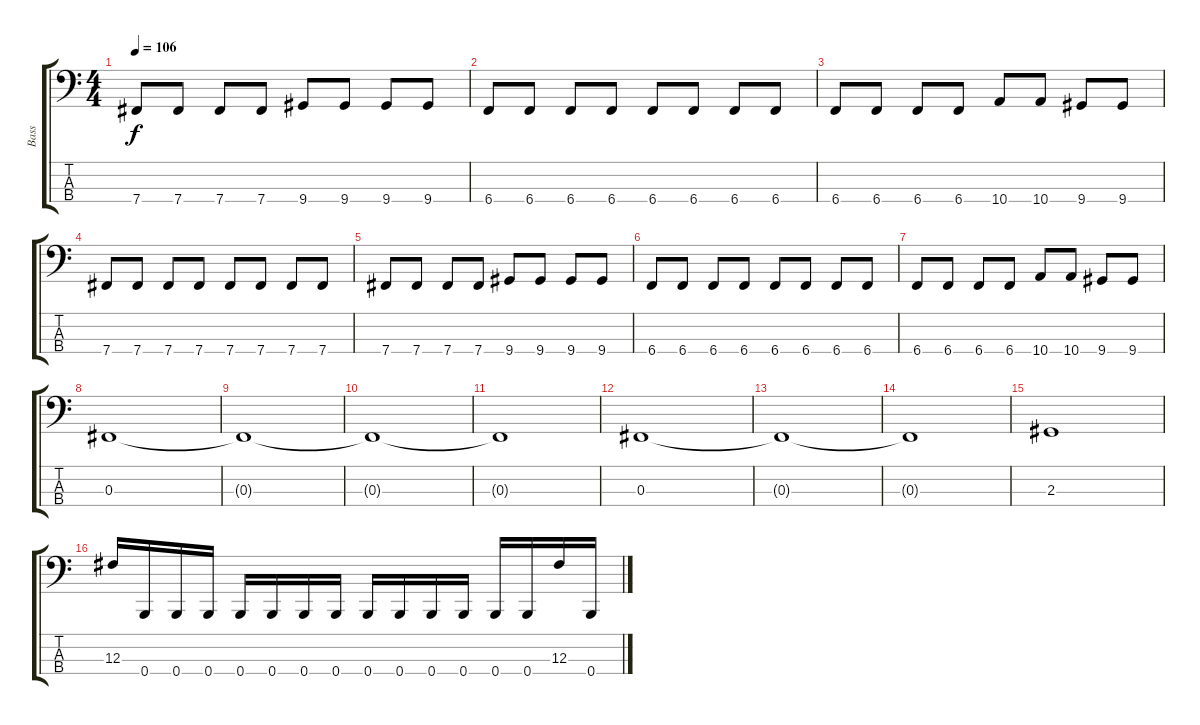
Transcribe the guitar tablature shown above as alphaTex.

\track ("Bass" "Bass") {instrument electricbasspick}
\staff {score tabs}
\tuning (E2 B1 Gb1 B0) {hide}
\ts (4 4)
\tempo 106
\clef f4
\ks c
7.4.8{dy f} 7.4.8 7.4.8 7.4.8 9.4.8 9.4.8 9.4.8 9.4.8 |
6.4.8 6.4.8 6.4.8 6.4.8 6.4.8 6.4.8 6.4.8 6.4.8 |
6.4.8 6.4.8 6.4.8 6.4.8 10.4.8 10.4.8 9.4.8 9.4.8 |
7.4.8 7.4.8 7.4.8 7.4.8 7.4.8 7.4.8 7.4.8 7.4.8 |
7.4.8 7.4.8 7.4.8 7.4.8 9.4.8 9.4.8 9.4.8 9.4.8 |
6.4.8 6.4.8 6.4.8 6.4.8 6.4.8 6.4.8 6.4.8 6.4.8 |
6.4.8 6.4.8 6.4.8 6.4.8 10.4.8 10.4.8 9.4.8 9.4.8 |
0.3.1 |
0.3{t}.1 |
0.3{t}.1 |
0.3{t}.1 |
0.3.1 |
0.3{t}.1 |
0.3{t}.1 |
2.3.1 |
12.3.16 0.4.16 0.4.16 0.4.16 0.4.16 0.4.16 0.4.16 0.4.16 0.4.16 0.4.16 0.4.16 0.4.16 0.4.16 0.4.16 12.3.16 0.4.16
